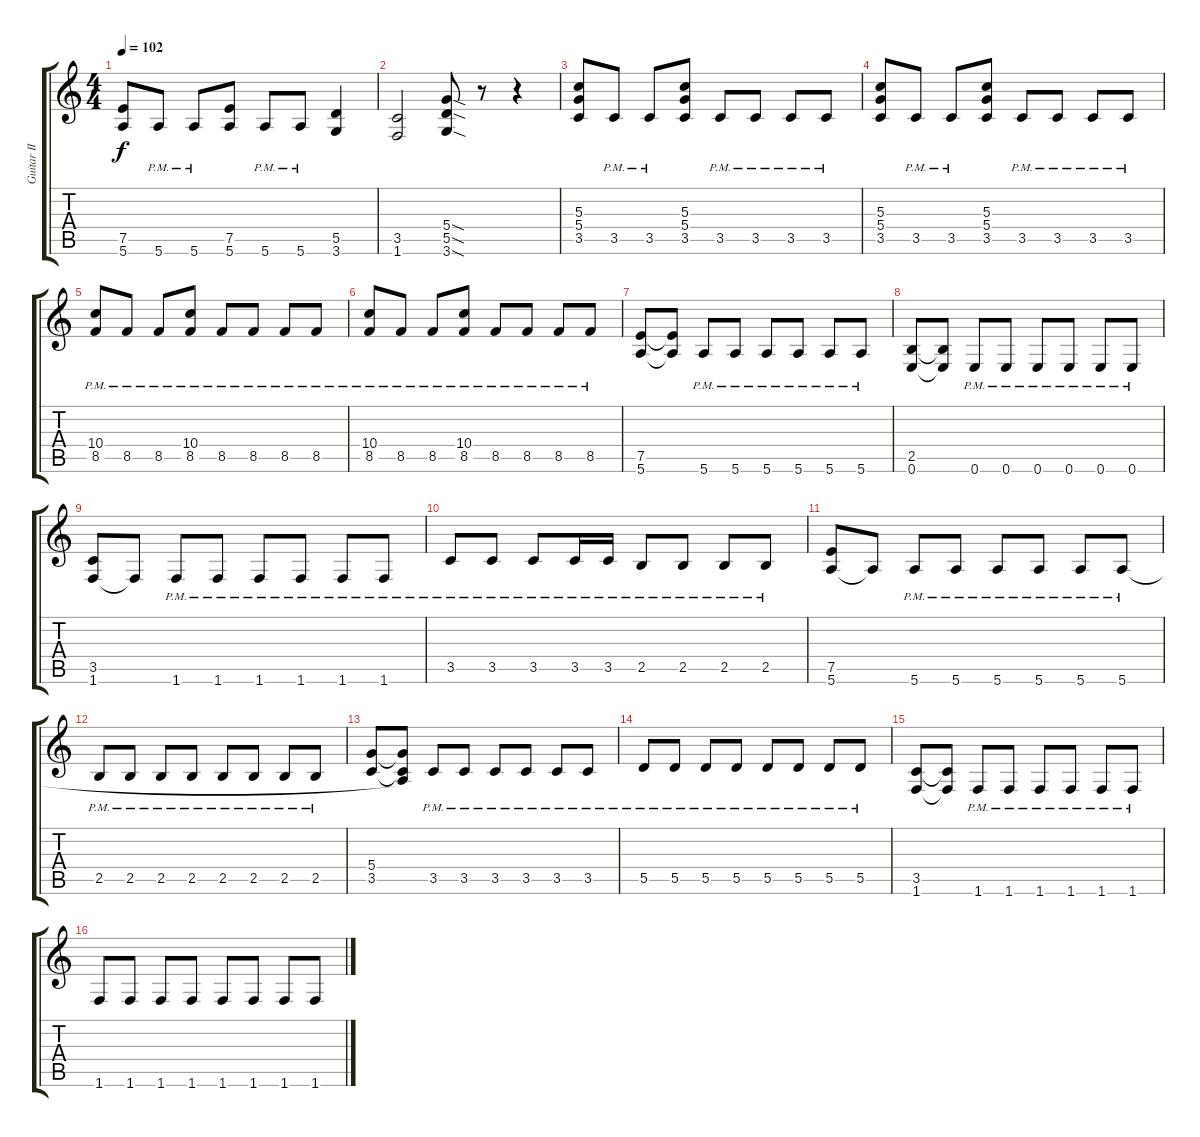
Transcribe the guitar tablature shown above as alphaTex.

\track ("Guitar II" "Guitar II") {instrument distortionguitar}
\staff {score tabs}
\tuning (E4 B3 G3 D3 A2 E2) {hide}
\ts (4 4)
\tempo 102
\clef g2
\ks c
(7.5 5.6).8{dy f} 5.6{pm}.8 5.6{pm}.8 (7.5 5.6).8 5.6{pm}.8 5.6{pm}.8 (5.5 3.6).4 |
(3.5 1.6).2 (5.4{sod} 5.5{sod} 3.6{sod}).8 r.8 r.4 |
(5.3 5.4 3.5).8 3.5{pm}.8 3.5{pm}.8 (5.3 5.4 3.5).8 3.5{pm}.8 3.5{pm}.8 3.5{pm}.8 3.5{pm}.8 |
(5.3 5.4 3.5).8 3.5{pm}.8 3.5{pm}.8 (5.3 5.4 3.5).8 3.5{pm}.8 3.5{pm}.8 3.5{pm}.8 3.5{pm}.8 |
(10.4{pm} 8.5{pm}).8 8.5{pm}.8 8.5{pm}.8 (10.4{pm} 8.5{pm}).8 8.5{pm}.8 8.5{pm}.8 8.5{pm}.8 8.5{pm}.8 |
(10.4{pm} 8.5{pm}).8 8.5{pm}.8 8.5{pm}.8 (10.4{pm} 8.5{pm}).8 8.5{pm}.8 8.5{pm}.8 8.5{pm}.8 8.5{pm}.8 |
(7.5 5.6).8 (7.5{t} 5.6{t}).8 5.6{pm}.8 5.6{pm}.8 5.6{pm}.8 5.6{pm}.8 5.6{pm}.8 5.6{pm}.8 |
(2.5 0.6).8 (2.5{t} 0.6{t}).8 0.6{pm}.8 0.6{pm}.8 0.6{pm}.8 0.6{pm}.8 0.6{pm}.8 0.6{pm}.8 |
(3.5 1.6).8 1.6{t}.8 1.6{pm}.8 1.6{pm}.8 1.6{pm}.8 1.6{pm}.8 1.6{pm}.8 1.6{pm}.8 |
3.5{pm}.8 3.5{pm}.8 3.5{pm}.8 3.5{pm}.16 3.5{pm}.16 2.5{pm}.8 2.5{pm}.8 2.5{pm}.8 2.5{pm}.8 |
(7.5 5.6).8 5.6{t}.8 5.6{pm}.8 5.6{pm}.8 5.6{pm}.8 5.6{pm}.8 5.6{pm}.8 5.6{pm}.8 |
2.5{pm}.8 2.5{pm}.8 2.5{pm}.8 2.5{pm}.8 2.5{pm}.8 2.5{pm}.8 2.5{pm}.8 2.5{pm}.8 |
(5.4 3.5).8 (5.4{t} 3.5{t} 5.6{t}).8 3.5{pm}.8 3.5{pm}.8 3.5{pm}.8 3.5{pm}.8 3.5{pm}.8 3.5{pm}.8 |
5.5{pm}.8 5.5{pm}.8 5.5{pm}.8 5.5{pm}.8 5.5{pm}.8 5.5{pm}.8 5.5{pm}.8 5.5{pm}.8 |
(3.5 1.6).8 (3.5{t} 1.6{t}).8 1.6{pm}.8 1.6{pm}.8 1.6{pm}.8 1.6{pm}.8 1.6{pm}.8 1.6{pm}.8 |
1.6.8 1.6.8 1.6.8 1.6.8 1.6.8 1.6.8 1.6.8 1.6.8
